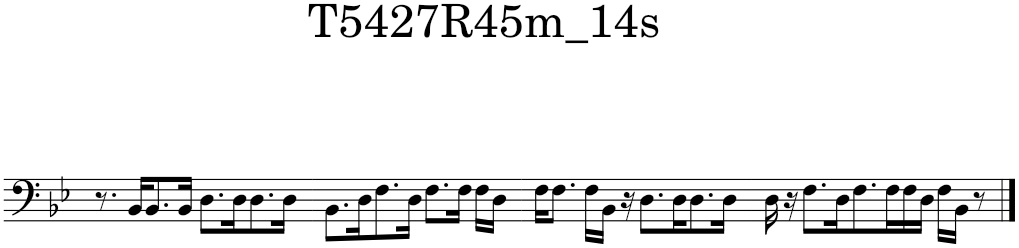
**kern
*part1
*staff1
*I"Piano
*I'Pno.
*clefF4
*k[b-e-]
=1
8.r
16BB-/KL
8.BB-/
16BB-/Jk
8.D\L
16D\K
8.D\
16D\Jk
=2
8.BB-\L
16D\K
8.F\
16D\Jk
8.F\L
16F\Jk
16F\LL
16D\JJ
=3
16F\KL
8.F\J
16F\LL
16BB-\JJ
16r
8.D\L
16D\K
8.D\
16D\Jk
=4
16D\
16r
8.F\L
16D\K
8.F\
16F\L
16F\
16D\JJ
16F\LL
16BB-\JJ
8r
==
*-
